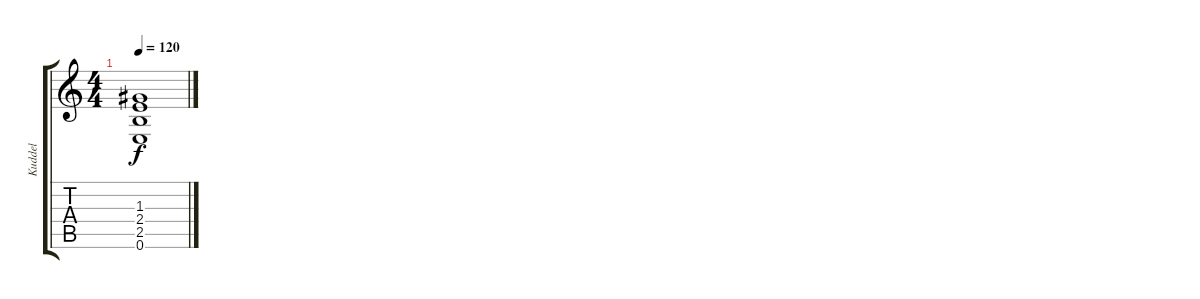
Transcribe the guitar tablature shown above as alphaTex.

\track ("Kuddel" "Kuddel") {instrument overdrivenguitar}
\staff {score tabs}
\tuning (E4 B3 G3 D3 A2 E2) {hide}
\ts (4 4)
\tempo 120
\clef g2
\ks c
(1.3{t} 2.4{t} 2.5{t} 0.6{t}).1{dy f}
